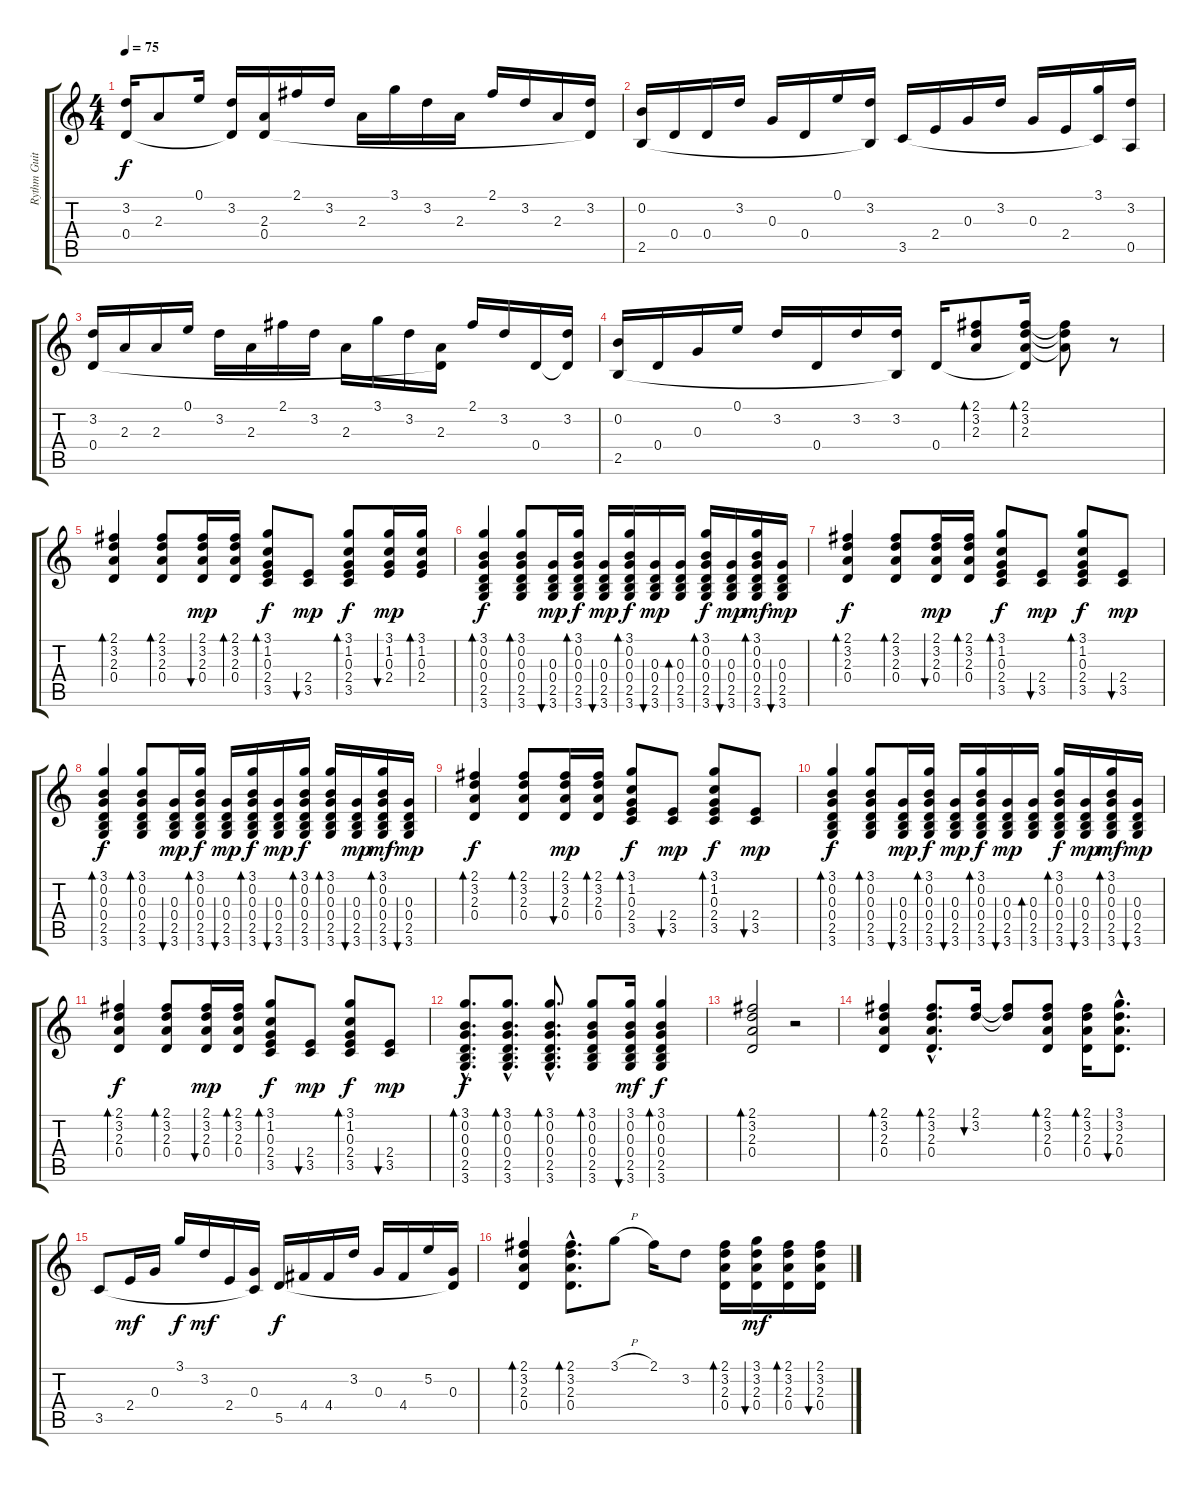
\track ("Rythm Guitar" "Rythm Guit") {instrument acousticguitarsteel}
\staff {score tabs}
\tuning (E4 B3 G3 D3 A2 E2) {hide}
\ts (4 4)
\tempo 75
\clef g2
\ks c
(3.2 0.4).16{dy f instrument acousticguitarsteel} 2.3.8 0.1.16 (3.2 0.4{t}).16 (2.3 0.4).16 2.1.16 3.2.16 2.3.16 3.1.16 3.2.16 2.3.16 2.1.16 3.2.16 2.3.16 (3.2 0.4{t}).16 |
(0.2 2.5).16 0.4.16 0.4.16 3.2.16 0.3.16 0.4.16 0.1.16 (3.2 2.5{t}).16 3.5.16 2.4.16 0.3.16 3.2.16 0.3.16 2.4.16 (3.1 3.5{t}).16 (3.2 0.5).16 |
(3.2 0.4).16 2.3.16 2.3.16 0.1.16 3.2.16 2.3.16 2.1.16 3.2.16 2.3.16 3.1.16 3.2.16 (2.3 0.4{t}).16 2.1.16 3.2.16 0.4.16 (3.2 0.4{t}).16 |
(0.2 2.5).16 0.4.16 0.3.16 0.1.16 3.2.16 0.4.16 3.2.16 (3.2 2.5{t}).16 0.4.16 (2.1 3.2 2.3).8{bd 60} (2.1 3.2 2.3 0.4{t}).16{bd 60} (2.1{t} 3.2{t} 2.3{t}).8 r.8 |
(2.1 3.2 2.3 0.4).4{bd 60} (2.1 3.2 2.3 0.4).8{bd 30} (2.1 3.2 2.3 0.4).16{bu 30 dy mp} (2.1 3.2 2.3 0.4).16{bd 30} (3.1 1.2 0.3 2.4 3.5).8{bd 30 dy f} (2.4 3.5).8{bu 30 dy mp} (3.1 1.2 0.3 2.4 3.5).8{bd 30 dy f} (3.1 1.2 0.3 2.4).16{bu 30 dy mp} (3.1 1.2 0.3 2.4).16{bd 30} |
(3.1 0.2 0.3 0.4 2.5 3.6).4{bd 30 dy f} (3.1 0.2 0.3 0.4 2.5 3.6).8{bd 30} (0.3 0.4 2.5 3.6).16{bu 30 dy mp} (3.1 0.2 0.3 0.4 2.5 3.6).16{bd 30 dy f} (0.3 0.4 2.5 3.6).16{bu 30 dy mp} (3.1 0.2 0.3 0.4 2.5 3.6).16{bd 30 dy f} (0.3 0.4 2.5 3.6).16{bu 30 dy mp} (0.3 0.4 2.5 3.6).16{bd 30} (3.1 0.2 0.3 0.4 2.5 3.6).16{bd 30 dy f} (0.3 0.4 2.5 3.6).16{bu 30 dy mp} (3.1 0.2 0.3 0.4 2.5 3.6).16{bd 30 dy mf} (0.3 0.4 2.5 3.6).16{bu 30 dy mp} |
(2.1 3.2 2.3 0.4).4{bd 60 dy f} (2.1 3.2 2.3 0.4).8{bd 30} (2.1 3.2 2.3 0.4).16{bu 30 dy mp} (2.1 3.2 2.3 0.4).16{bd 30} (3.1 1.2 0.3 2.4 3.5).8{bd 30 dy f} (2.4 3.5).8{bu 30 dy mp} (3.1 1.2 0.3 2.4 3.5).8{bd 30 dy f} (2.4 3.5).8{bu 30 dy mp} |
(3.1 0.2 0.3 0.4 2.5 3.6).4{bd 30 dy f} (3.1 0.2 0.3 0.4 2.5 3.6).8{bd 30} (0.3 0.4 2.5 3.6).16{bu 30 dy mp} (3.1 0.2 0.3 0.4 2.5 3.6).16{bd 30 dy f} (0.3 0.4 2.5 3.6).16{bu 30 dy mp} (3.1 0.2 0.3 0.4 2.5 3.6).16{bd 30 dy f} (0.3 0.4 2.5 3.6).16{bu 30 dy mp} (3.1 0.2 0.3 0.4 2.5 3.6).16{bd 30 dy f} (3.1 0.2 0.3 0.4 2.5 3.6).16{bd 30} (0.3 0.4 2.5 3.6).16{bu 30 dy mp} (3.1 0.2 0.3 0.4 2.5 3.6).16{bd 30 dy mf} (0.3 0.4 2.5 3.6).16{bu 30 dy mp} |
(2.1 3.2 2.3 0.4).4{bd 60 dy f} (2.1 3.2 2.3 0.4).8{bd 30} (2.1 3.2 2.3 0.4).16{bu 30 dy mp} (2.1 3.2 2.3 0.4).16{bd 30} (3.1 1.2 0.3 2.4 3.5).8{bd 30 dy f} (2.4 3.5).8{bu 30 dy mp} (3.1 1.2 0.3 2.4 3.5).8{bd 30 dy f} (2.4 3.5).8{bu 30 dy mp} |
(3.1 0.2 0.3 0.4 2.5 3.6).4{bd 30 dy f} (3.1 0.2 0.3 0.4 2.5 3.6).8{bd 30} (0.3 0.4 2.5 3.6).16{bu 30 dy mp} (3.1 0.2 0.3 0.4 2.5 3.6).16{bd 30 dy f} (0.3 0.4 2.5 3.6).16{bu 30 dy mp} (3.1 0.2 0.3 0.4 2.5 3.6).16{bd 30 dy f} (0.3 0.4 2.5 3.6).16{bu 30 dy mp} (0.3 0.4 2.5 3.6).16{bd 30} (3.1 0.2 0.3 0.4 2.5 3.6).16{bd 30 dy f} (0.3 0.4 2.5 3.6).16{bu 30 dy mp} (3.1 0.2 0.3 0.4 2.5 3.6).16{bd 30 dy mf} (0.3 0.4 2.5 3.6).16{bu 30 dy mp} |
(2.1 3.2 2.3 0.4).4{bd 60 dy f} (2.1 3.2 2.3 0.4).8{bd 30} (2.1 3.2 2.3 0.4).16{bu 30 dy mp} (2.1 3.2 2.3 0.4).16{bd 30} (3.1 1.2 0.3 2.4 3.5).8{bd 30 dy f} (2.4 3.5).8{bu 30 dy mp} (3.1 1.2 0.3 2.4 3.5).8{bd 30 dy f} (2.4 3.5).8{bu 30 dy mp} |
(3.1{hac} 0.2{hac} 0.3{hac} 0.4{hac} 2.5{hac} 3.6{hac}).8{d bd 30 dy f} (3.1{hac} 0.2{hac} 0.3{hac} 0.4{hac} 2.5{hac} 3.6{hac}).8{d bd 30} (3.1{hac} 0.2{hac} 0.3{hac} 0.4{hac} 2.5{hac} 3.6{hac}).8{d bd 30} (3.1 0.2 0.3 0.4 2.5 3.6).8{bd 30} (3.1 0.2 0.3 0.4 2.5 3.6).16{bu 30 dy mf} (3.1 0.2 0.3 0.4 2.5 3.6).4{bd 30 dy f} |
(2.1 3.2 2.3 0.4).2{bd 30} r.2 |
(2.1 3.2 2.3 0.4).4{bd 30} (2.1{hac} 3.2{hac} 2.3{hac} 0.4{hac}).8{d bd 30} (2.1 3.2).16{bu 30} (2.1{t} 3.2{t}).8 (2.1 3.2 2.3 0.4).8{bd 30} (2.1 3.2 2.3 0.4).16{bd 30} (3.1{hac} 3.2{hac} 2.3{hac} 0.4{hac}).8{d bu 30} |
3.5.8 2.4.16{dy mf} 0.3.16 3.1.16{dy f} 3.2.16{dy mf} 2.4.16 (0.3 3.5{t}).16 5.5.16{dy f} 4.4.16 4.4.16 3.2.16 0.3.16 4.4.16 5.2.16 (0.3 5.5{t}).16 |
(2.1 3.2 2.3 0.4).4{bd 30} (2.1{hac} 3.2{hac} 2.3{hac} 0.4{hac}).8{d bd 30} 3.1{h}.8 2.1.16 3.2.8 (2.1 3.2 2.3 0.4).16{bd 30} (3.1 3.2 2.3 0.4).16{bu 30 dy mf} (2.1 3.2 2.3 0.4).16{bd 30} (2.1 3.2 2.3 0.4).16{bu 30}
